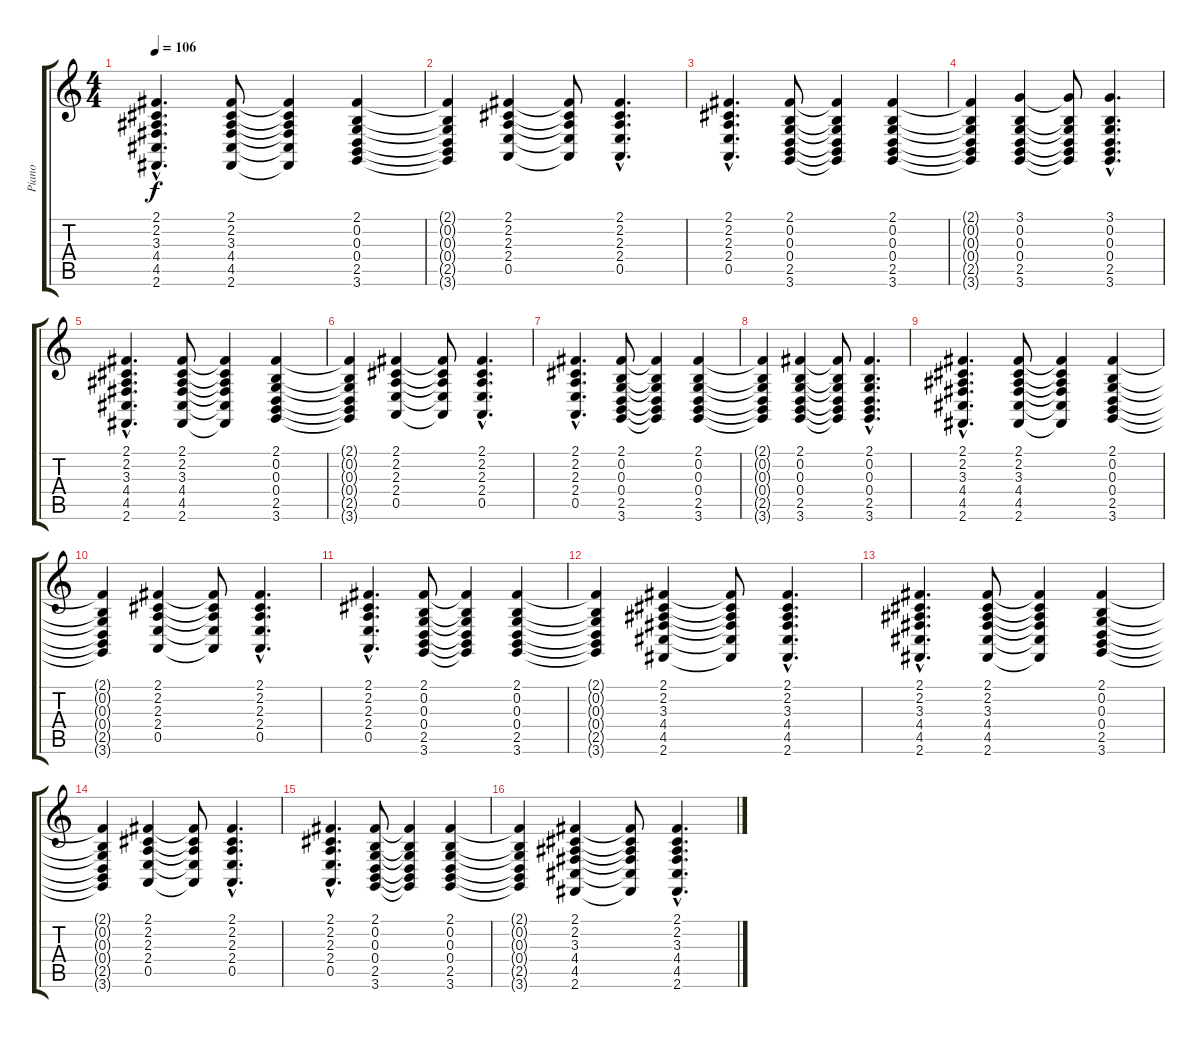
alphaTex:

\track ("Piano" "Piano") {instrument brightacousticpiano}
\staff {score tabs}
\tuning (E4 B3 G3 D3 A2 E2) {hide}
\ts (4 4)
\tempo 106
\clef g2
\ks c
(2.1{hac} 2.2{hac} 3.3{hac} 4.4{hac} 4.5{hac} 2.6{hac}).4{d dy f instrument brightacousticpiano} (2.1 2.2 3.3 4.4 4.5 2.6).8 (2.1{t} 2.2{t} 3.3{t} 4.4{t} 4.5{t} 2.6{t}).4 (2.1 0.2 0.3 0.4 2.5 3.6).4 |
(2.1{t} 0.2{t} 0.3{t} 0.4{t} 2.5{t} 3.6{t}).4 (2.1 2.2 2.3 2.4 0.5).4 (2.1{t} 2.2{t} 2.3{t} 2.4{t} 0.5{t}).8 (2.1{hac} 2.2{hac} 2.3{hac} 2.4{hac} 0.5{hac}).4{d} |
(2.1{hac} 2.2{hac} 2.3{hac} 2.4{hac} 0.5{hac}).4{d} (2.1 0.2 0.3 0.4 2.5 3.6).8 (2.1{t} 0.2{t} 0.3{t} 0.4{t} 2.5{t} 3.6{t}).4 (2.1 0.2 0.3 0.4 2.5 3.6).4 |
(2.1{t} 0.2{t} 0.3{t} 0.4{t} 2.5{t} 3.6{t}).4 (3.1 0.2 0.3 0.4 2.5 3.6).4 (3.1{t} 0.2{t} 0.3{t} 0.4{t} 2.5{t} 3.6{t}).8 (3.1{hac} 0.2{hac} 0.3{hac} 0.4{hac} 2.5{hac} 3.6{hac}).4{d} |
(2.1{hac} 2.2{hac} 3.3{hac} 4.4{hac} 4.5{hac} 2.6{hac}).4{d} (2.1 2.2 3.3 4.4 4.5 2.6).8 (2.1{t} 2.2{t} 3.3{t} 4.4{t} 4.5{t} 2.6{t}).4 (2.1 0.2 0.3 0.4 2.5 3.6).4 |
(2.1{t} 0.2{t} 0.3{t} 0.4{t} 2.5{t} 3.6{t}).4 (2.1 2.2 2.3 2.4 0.5).4 (2.1{t} 2.2{t} 2.3{t} 2.4{t} 0.5{t}).8 (2.1{hac} 2.2{hac} 2.3{hac} 2.4{hac} 0.5{hac}).4{d} |
(2.1{hac} 2.2{hac} 2.3{hac} 2.4{hac} 0.5{hac}).4{d} (2.1 0.2 0.3 0.4 2.5 3.6).8 (2.1{t} 0.2{t} 0.3{t} 0.4{t} 2.5{t} 3.6{t}).4 (2.1 0.2 0.3 0.4 2.5 3.6).4 |
(2.1{t} 0.2{t} 0.3{t} 0.4{t} 2.5{t} 3.6{t}).4 (2.1 0.2 0.3 0.4 2.5 3.6).4 (2.1{t} 0.2{t} 0.3{t} 0.4{t} 2.5{t} 3.6{t}).8 (2.1{hac} 0.2{hac} 0.3{hac} 0.4{hac} 2.5{hac} 3.6{hac}).4{d} |
(2.1{hac} 2.2{hac} 3.3{hac} 4.4{hac} 4.5{hac} 2.6{hac}).4{d} (2.1 2.2 3.3 4.4 4.5 2.6).8 (2.1{t} 2.2{t} 3.3{t} 4.4{t} 4.5{t} 2.6{t}).4 (2.1 0.2 0.3 0.4 2.5 3.6).4 |
(2.1{t} 0.2{t} 0.3{t} 0.4{t} 2.5{t} 3.6{t}).4 (2.1 2.2 2.3 2.4 0.5).4 (2.1{t} 2.2{t} 2.3{t} 2.4{t} 0.5{t}).8 (2.1{hac} 2.2{hac} 2.3{hac} 2.4{hac} 0.5{hac}).4{d} |
(2.1{hac} 2.2{hac} 2.3{hac} 2.4{hac} 0.5{hac}).4{d} (2.1 0.2 0.3 0.4 2.5 3.6).8 (2.1{t} 0.2{t} 0.3{t} 0.4{t} 2.5{t} 3.6{t}).4 (2.1 0.2 0.3 0.4 2.5 3.6).4 |
(2.1{t} 0.2{t} 0.3{t} 0.4{t} 2.5{t} 3.6{t}).4 (2.1 2.2 3.3 4.4 4.5 2.6).4 (2.1{t} 2.2{t} 3.3{t} 4.4{t} 4.5{t} 2.6{t}).8 (2.1{hac} 2.2{hac} 3.3{hac} 4.4{hac} 4.5{hac} 2.6{hac}).4{d} |
(2.1{hac} 2.2{hac} 3.3{hac} 4.4{hac} 4.5{hac} 2.6{hac}).4{d} (2.1 2.2 3.3 4.4 4.5 2.6).8 (2.1{t} 2.2{t} 3.3{t} 4.4{t} 4.5{t} 2.6{t}).4 (2.1 0.2 0.3 0.4 2.5 3.6).4 |
(2.1{t} 0.2{t} 0.3{t} 0.4{t} 2.5{t} 3.6{t}).4 (2.1 2.2 2.3 2.4 0.5).4 (2.1{t} 2.2{t} 2.3{t} 2.4{t} 0.5{t}).8 (2.1{hac} 2.2{hac} 2.3{hac} 2.4{hac} 0.5{hac}).4{d} |
(2.1{hac} 2.2{hac} 2.3{hac} 2.4{hac} 0.5{hac}).4{d} (2.1 0.2 0.3 0.4 2.5 3.6).8 (2.1{t} 0.2{t} 0.3{t} 0.4{t} 2.5{t} 3.6{t}).4 (2.1 0.2 0.3 0.4 2.5 3.6).4 |
(2.1{t} 0.2{t} 0.3{t} 0.4{t} 2.5{t} 3.6{t}).4 (2.1 2.2 3.3 4.4 4.5 2.6).4 (2.1{t} 2.2{t} 3.3{t} 4.4{t} 4.5{t} 2.6{t}).8 (2.1{hac} 2.2{hac} 3.3{hac} 4.4{hac} 4.5{hac} 2.6{hac}).4{d}
